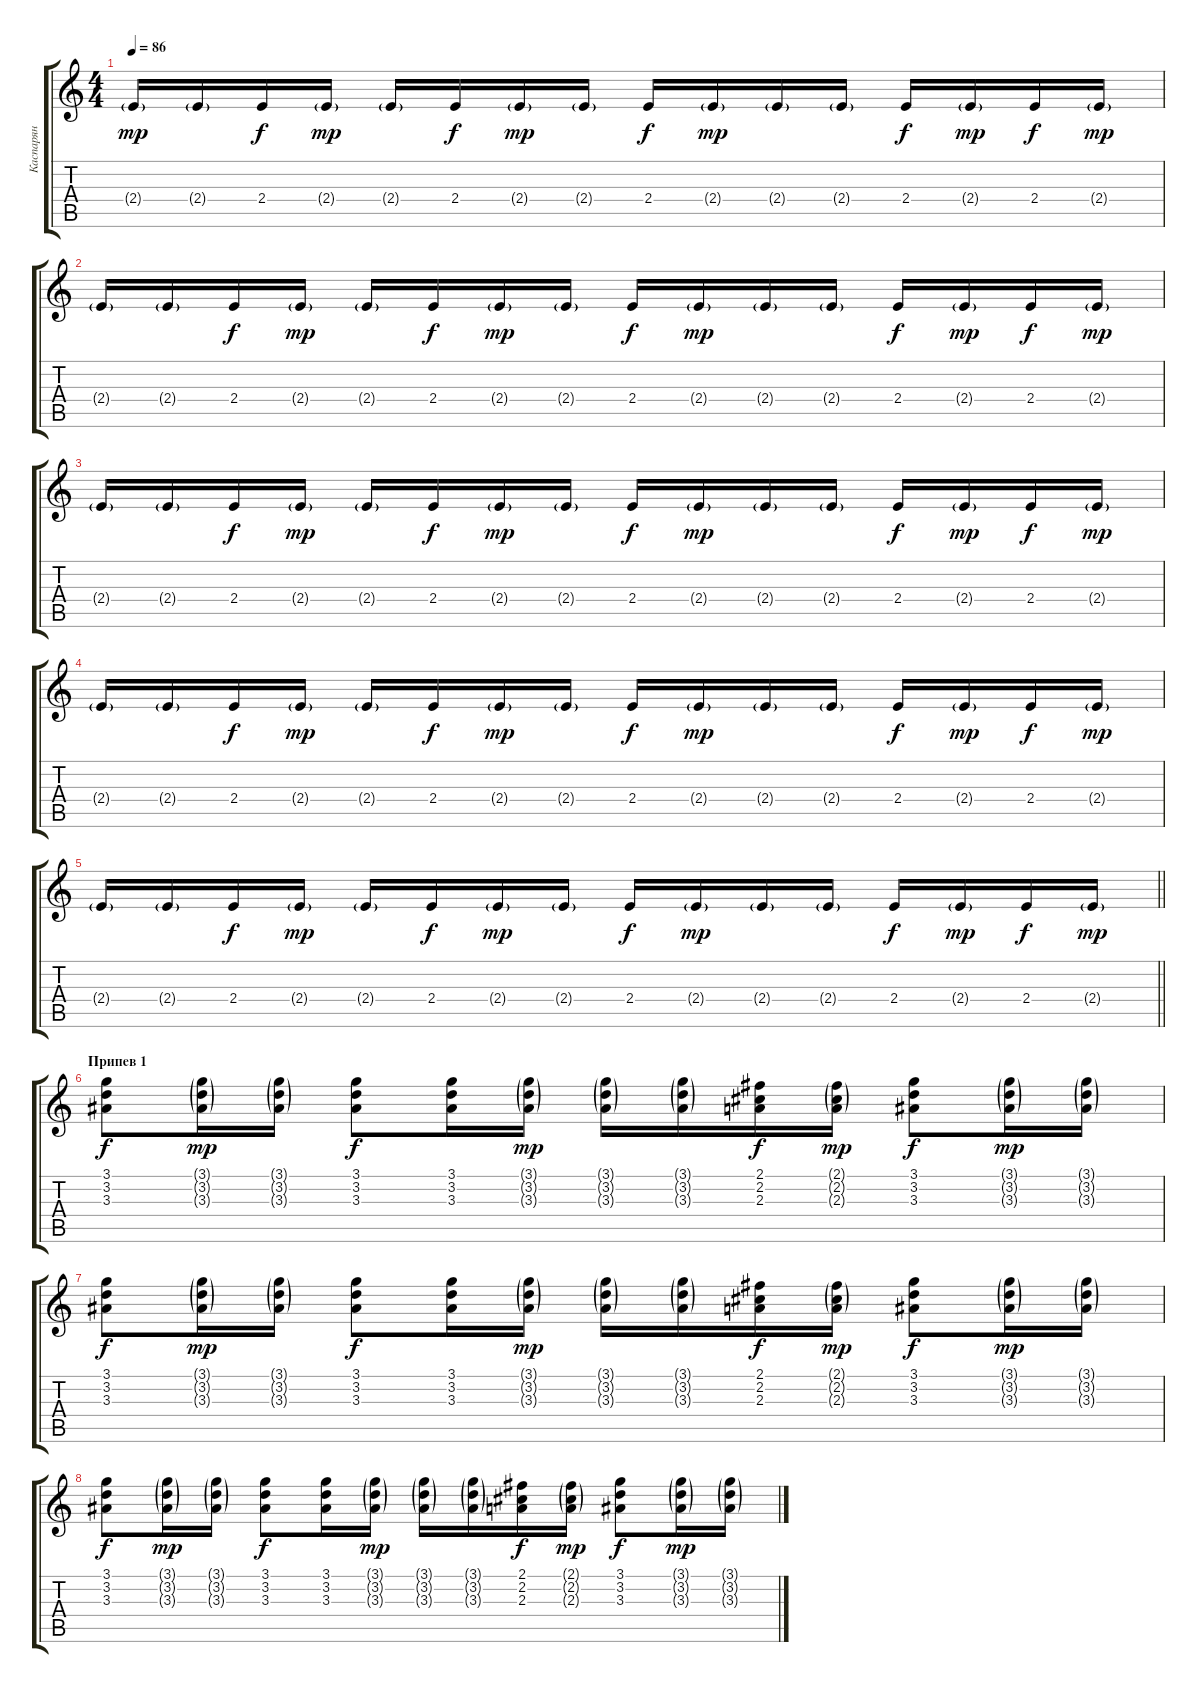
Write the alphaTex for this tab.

\track ("Каспарян" "Каспарян") {instrument electricguitarclean}
\staff {score tabs}
\tuning (E4 B3 G3 D3 A2 E2) {hide}
\ts (4 4)
\tempo 86
\clef g2
\ks c
2.4{g}.16{dy mp} 2.4{g}.16 2.4.16{dy f} 2.4{g}.16{dy mp} 2.4{g}.16 2.4.16{dy f} 2.4{g}.16{dy mp} 2.4{g}.16 2.4.16{dy f} 2.4{g}.16{dy mp} 2.4{g}.16 2.4{g}.16 2.4.16{dy f} 2.4{g}.16{dy mp} 2.4.16{dy f} 2.4{g}.16{dy mp} |
2.4{g}.16 2.4{g}.16 2.4.16{dy f} 2.4{g}.16{dy mp} 2.4{g}.16 2.4.16{dy f} 2.4{g}.16{dy mp} 2.4{g}.16 2.4.16{dy f} 2.4{g}.16{dy mp} 2.4{g}.16 2.4{g}.16 2.4.16{dy f} 2.4{g}.16{dy mp} 2.4.16{dy f} 2.4{g}.16{dy mp} |
2.4{g}.16 2.4{g}.16 2.4.16{dy f} 2.4{g}.16{dy mp} 2.4{g}.16 2.4.16{dy f} 2.4{g}.16{dy mp} 2.4{g}.16 2.4.16{dy f} 2.4{g}.16{dy mp} 2.4{g}.16 2.4{g}.16 2.4.16{dy f} 2.4{g}.16{dy mp} 2.4.16{dy f} 2.4{g}.16{dy mp} |
2.4{g}.16 2.4{g}.16 2.4.16{dy f} 2.4{g}.16{dy mp} 2.4{g}.16 2.4.16{dy f} 2.4{g}.16{dy mp} 2.4{g}.16 2.4.16{dy f} 2.4{g}.16{dy mp} 2.4{g}.16 2.4{g}.16 2.4.16{dy f} 2.4{g}.16{dy mp} 2.4.16{dy f} 2.4{g}.16{dy mp} |
\barLineRight lightlight
2.4{g}.16 2.4{g}.16 2.4.16{dy f} 2.4{g}.16{dy mp} 2.4{g}.16 2.4.16{dy f} 2.4{g}.16{dy mp} 2.4{g}.16 2.4.16{dy f} 2.4{g}.16{dy mp} 2.4{g}.16 2.4{g}.16 2.4.16{dy f} 2.4{g}.16{dy mp} 2.4.16{dy f} 2.4{g}.16{dy mp} |
\section ("" "Припев 1")
(3.1 3.2 3.3).8{dy f volume 13 instrument electricguitarclean} (3.1{g} 3.2{g} 3.3{g}).16{dy mp} (3.1{g} 3.2{g} 3.3{g}).16 (3.1 3.2 3.3).8{dy f} (3.1 3.2 3.3).16 (3.1{g} 3.2{g} 3.3{g}).16{dy mp} (3.1{g} 3.2{g} 3.3{g}).16 (3.1{g} 3.2{g} 3.3{g}).16 (2.1 2.2 2.3).16{dy f} (2.1{g} 2.2{g} 2.3{g}).16{dy mp} (3.1 3.2 3.3).8{dy f} (3.1{g} 3.2{g} 3.3{g}).16{dy mp} (3.1{g} 3.2{g} 3.3{g}).16 |
(3.1 3.2 3.3).8{dy f} (3.1{g} 3.2{g} 3.3{g}).16{dy mp} (3.1{g} 3.2{g} 3.3{g}).16 (3.1 3.2 3.3).8{dy f} (3.1 3.2 3.3).16 (3.1{g} 3.2{g} 3.3{g}).16{dy mp} (3.1{g} 3.2{g} 3.3{g}).16 (3.1{g} 3.2{g} 3.3{g}).16 (2.1 2.2 2.3).16{dy f} (2.1{g} 2.2{g} 2.3{g}).16{dy mp} (3.1 3.2 3.3).8{dy f} (3.1{g} 3.2{g} 3.3{g}).16{dy mp} (3.1{g} 3.2{g} 3.3{g}).16 |
(3.1 3.2 3.3).8{dy f} (3.1{g} 3.2{g} 3.3{g}).16{dy mp} (3.1{g} 3.2{g} 3.3{g}).16 (3.1 3.2 3.3).8{dy f} (3.1 3.2 3.3).16 (3.1{g} 3.2{g} 3.3{g}).16{dy mp} (3.1{g} 3.2{g} 3.3{g}).16 (3.1{g} 3.2{g} 3.3{g}).16 (2.1 2.2 2.3).16{dy f} (2.1{g} 2.2{g} 2.3{g}).16{dy mp} (3.1 3.2 3.3).8{dy f} (3.1{g} 3.2{g} 3.3{g}).16{dy mp} (3.1{g} 3.2{g} 3.3{g}).16
